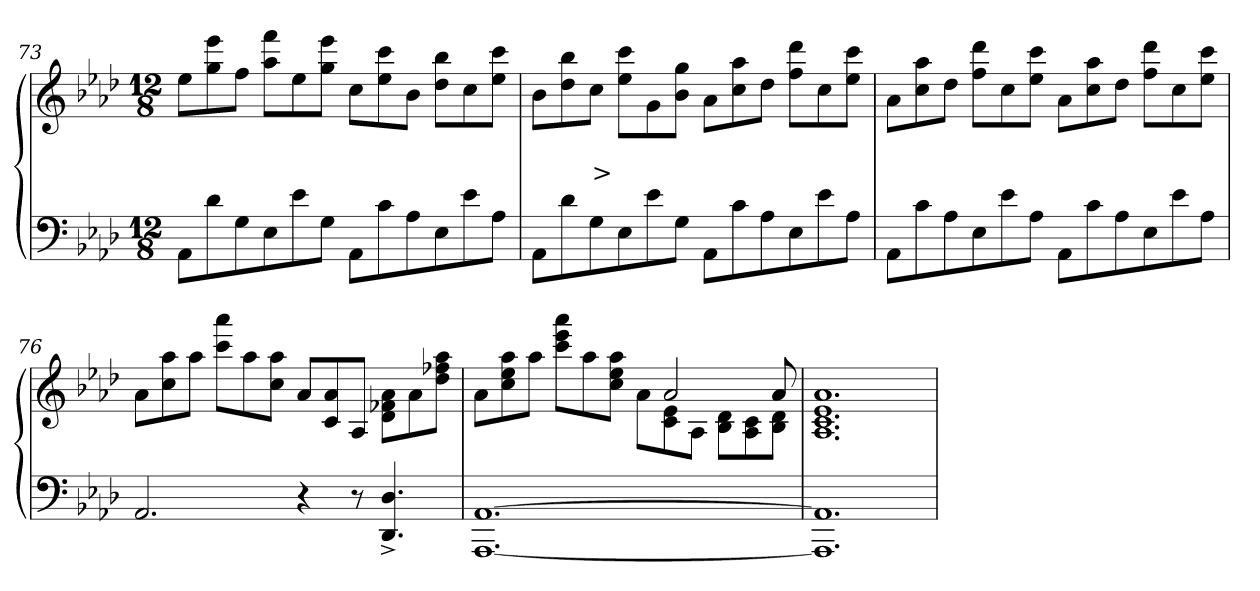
**kern	**kern	**text	**text
*part2	*part1	*part1	*part1
*staff2	*staff1	*staff1	*staff1
*clefF4	*clefG2	*	*
*k[b-e-a-d-]	*k[b-e-a-d-]	*	*
*M12/8	*M12/8	*	*
=73	=73	=73	=73
8AA-L	8ee-L	.	.
8d-	8eee- 8gg	.	.
8G	8ffJ	.	.
8E-	8fff 8aa-L	.	.
8e-	8ee-	.	.
8GJ	8eee- 8ggJ	.	.
8AA-L	8ccL	.	.
8c	8ccc 8ee-	.	.
8A-	8b-J	.	.
8E-	8bb- 8dd-L	.	.
8e-	8cc	.	.
8A-J	8ccc 8ee-J	.	.
=74	=74	=74	=74
8AA-L	8b-L	.	.
8d-	8bb- 8dd-	.	.
8G	8ccJ	.	>
8E-	8ccc 8ee-L	.	.
8e-	8g	.	.
8GJ	8gg 8b-J	.	.
8AA-L	8a-L	.	.
8c	8aa- 8cc	.	.
8A-	8dd-J	.	.
8E-	8ddd- 8ffL	.	.
8e-	8cc	.	.
8A-J	8ccc 8ee-J	.	.
=75	=75	=75	=75
8AA-L	8a-L	.	.
8c	8aa- 8cc	.	.
8A-	8dd-J	.	.
8E-	8ddd- 8ffL	.	.
8e-	8cc	.	.
8A-J	8ccc 8ee-J	.	.
8AA-L	8a-L	.	.
8c	8aa- 8cc	.	.
8A-	8dd-J	.	.
8E-	8ddd- 8ffL	.	.
8e-	8cc	.	.
8A-J	8ccc 8ee-J	.	.
=76	=76	=76	=76
2.AA-	8a-L	.	.
.	8aa- 8cc	.	.
.	8aa-J	.	.
.	8aaa- 8cccL	.	.
.	8aa-	.	.
.	8aa- 8ccJ	.	.
4r	8a-L	.	.
.	8a- 8c	.	.
8r	8A-J	.	.
4.D-^> 4.DD-^>	8a- 8f-X 8d-L	.	.
.	8a-	.	.
.	8aa- 8ff- 8dd-J	.	.
=77	=77	=77	=77
*	*^	*	*
[1.AA- [1.AAA-	8a-\L	2.ryy	.	.
.	8aa- 8ee- 8cc	.	.	.
.	8aa-J	.	.	.
.	8aaa- 8eee- 8cccL	.	.	.
.	8aa-	.	.	.
.	8aa- 8ee- 8ccJ	.	.	.
.	8ryy	8a-L	.	.
.	2a-	8c 8e-	.	.
.	.	8A-J	.	.
.	.	8B- 8d-L	.	.
.	.	8A- 8c	.	.
.	8a-	8d- 8B-J	.	.
=78	=78	=78	=78	=78
1.AA-] 1.AAA-]	1.a-	1.e- 1.c 1.A-	.	.
*	*v	*v	*	*
=	=	=	=
*-	*-	*-	*-
